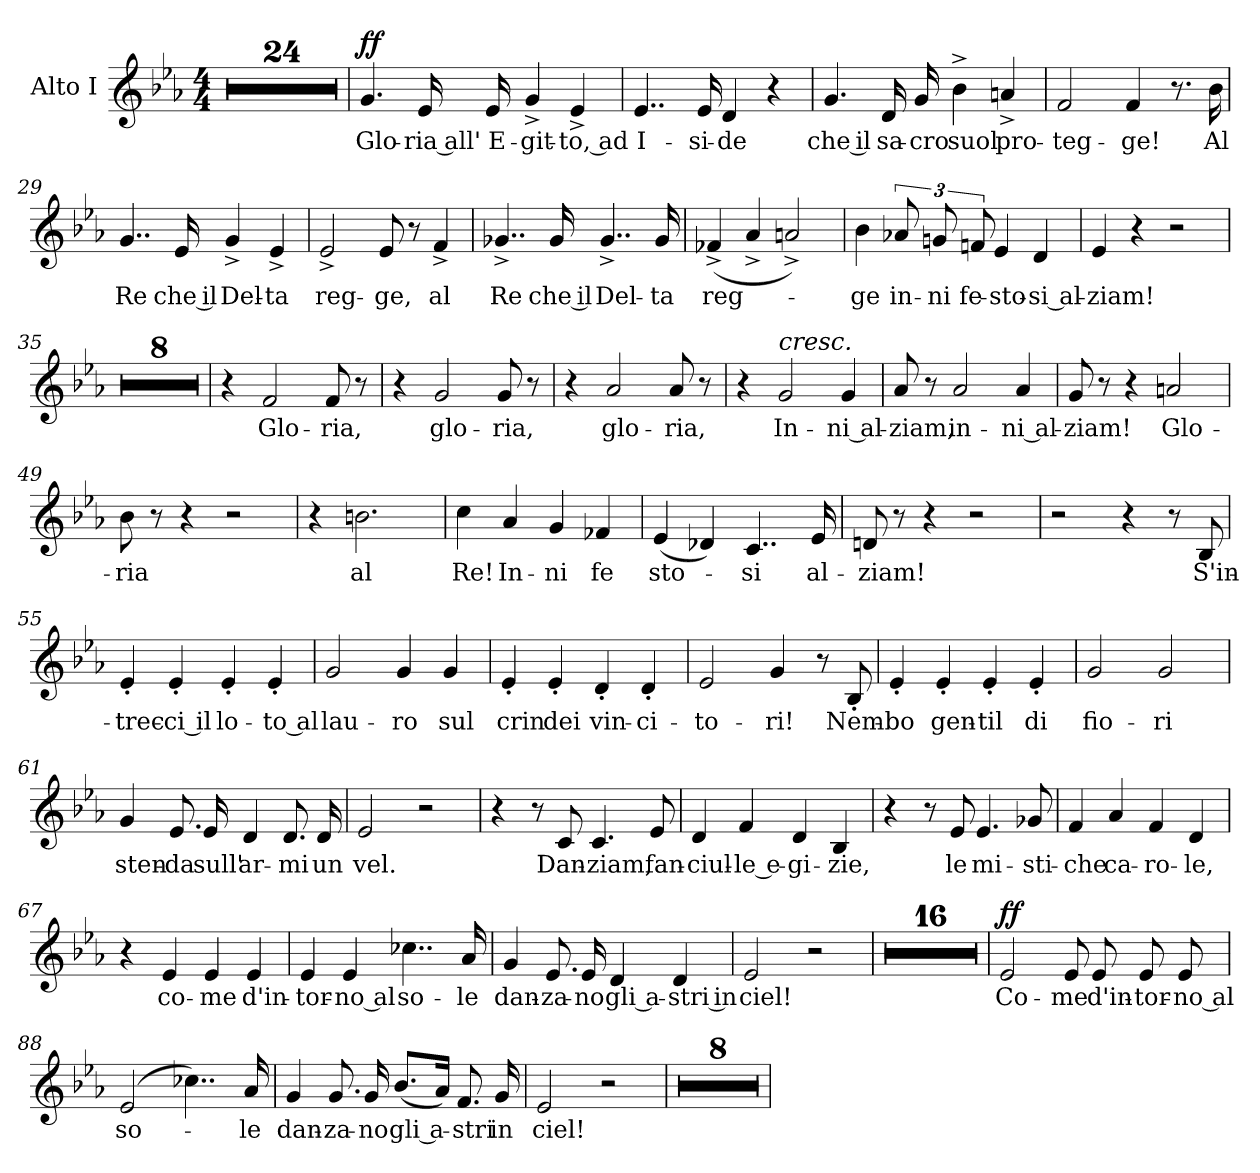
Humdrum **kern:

**kern	**text	**dynam
*part1	*part1	*part1
*staff1	*staff1	*staff1
*I"Alto I	*	*
*I'A.I	*	*
*clefG2	*	*
*k[b-e-a-]	*	*
*M4/4	*	*
=1	=1	=1
1r	.	.
=2	=2	=2
1r	.	.
=3	=3	=3
1r	.	.
=4	=4	=4
1r	.	.
=5	=5	=5
1r	.	.
!!LO:LB:g=z
=6	=6	=6
1r	.	.
=7	=7	=7
1r	.	.
=8	=8	=8
1r	.	.
=9	=9	=9
1r	.	.
=10	=10	=10
1r	.	.
!!LO:LB:g=z
=11	=11	=11
1r	.	.
=12	=12	=12
1r	.	.
=13	=13	=13
1r	.	.
=14	=14	=14
1r	.	.
=15	=15	=15
1r	.	.
=16	=16	=16
1r	.	.
!!LO:LB:g=z
=17	=17	=17
1r	.	.
=18	=18	=18
1r	.	.
=19	=19	=19
1r	.	.
=20	=20	=20
1r	.	.
=21	=21	=21
1r	.	.
!!LO:PB:g=z
=22	=22	=22
1r	.	.
=23	=23	=23
1r	.	.
=24	=24	=24
1r	.	.
=25	=25	=25
!	!LO:LY:b	!LO:DY:a
4.g/	Glo-	ff
!	!LO:LY:b	!
16e-/	ria all'	.
!	!LO:LY:b	!
16e-/	E-	.
!	!LO:LY:b	!
4g^/	-git-	.
!	!LO:LY:b	!
4e-^/	to, ad	.
=26	=26	=26
!	!LO:LY:b	!
4..e-/	I-	.
!	!LO:LY:b	!
16e-/	-si-	.
!	!LO:LY:b	!
4d/	-de	.
4r	.	.
!!LO:LB:g=z
=27	=27	=27
!	!LO:LY:b	!
4.g/	che il	.
!	!LO:LY:b	!
16d/	sa-	.
!	!LO:LY:b	!
16g/	-cro	.
!	!LO:LY:b	!
4b-^\	suol	.
!	!LO:LY:b	!
4an^/	pro-	.
=28	=28	=28
!	!LO:LY:b	!
2f/	-teg-	.
!	!LO:LY:b	!
4f/	-ge!	.
8.r	.	.
!	!LO:LY:b	!
16b-\	Al	.
=29	=29	=29
!	!LO:LY:b	!
4..g/	Re	.
!	!LO:LY:b	!
16e-/	che il	.
!	!LO:LY:b	!
4g^/	Del-	.
!	!LO:LY:b	!
4e-^/	-ta	.
=30	=30	=30
!	!LO:LY:b	!
2e-^/	reg-	.
!	!LO:LY:b	!
8e-/	-ge,	.
8r	.	.
!	!LO:LY:b	!
4f^/	al	.
=31	=31	=31
!	!LO:LY:b	!
4..g-X^/	Re	.
!	!LO:LY:b	!
16g-/	che il	.
!	!LO:LY:b	!
4..g-^/	Del-	.
!	!LO:LY:b	!
16g-/	-ta	.
!!LO:PB:g=z
=32	=32	=32
!	!LO:LY:b	!
(<4f-X^/	reg-	.
4a-^/	.	.
2an^/)	.	.
=33	=33	=33
!	!LO:LY:b	!
4b-\	-ge	.
!	!LO:LY:b	!
12a-X/	in-	.
!	!LO:LY:b	!
12gn/	-ni	.
!	!LO:LY:b	!
12fn/	fe-	.
!	!LO:LY:b	!
4e-/	-sto-	.
!	!LO:LY:b	!
4d/	si al-	.
=34	=34	=34
!	!LO:LY:b	!
4e-/	-ziam!	.
4r	.	.
2r	.	.
=35	=35	=35
1r	.	.
=36	=36	=36
1r	.	.
!!LO:LB:g=z
=37	=37	=37
1r	.	.
=38	=38	=38
1r	.	.
=39	=39	=39
1r	.	.
=40	=40	=40
1r	.	.
=41	=41	=41
1r	.	.
!!LO:PB:g=z
=42	=42	=42
1r	.	.
=43	=43	=43
4r	.	.
!	!LO:LY:b	!
2f/	Glo-	.
!	!LO:LY:b	!
8f/	-ria,	.
8r	.	.
=44	=44	=44
4r	.	.
!	!LO:LY:b	!
2g/	glo-	.
!	!LO:LY:b	!
8g/	-ria,	.
8r	.	.
=45	=45	=45
4r	.	.
!	!LO:LY:b	!
2a-/	glo-	.
!	!LO:LY:b	!
8a-/	-ria,	.
8r	.	.
=46	=46	=46
4r	.	.
!LO:TX:a:i:t=cresc.	!	!
!	!LO:LY:b	!
2g/	In-	.
!	!LO:LY:b	!
4g/	ni al-	.
!!LO:LB:g=z
=47	=47	=47
!	!LO:LY:b	!
8a-/	-ziam,	.
8r	.	.
!	!LO:LY:b	!
2a-/	in-	.
!	!LO:LY:b	!
4a-/	ni al-	.
=48	=48	=48
!	!LO:LY:b	!
8g/	-ziam!	.
8r	.	.
4r	.	.
!	!LO:LY:b	!
2an/	Glo-	.
=49	=49	=49
!	!LO:LY:b	!
8b-\	-ria	.
8r	.	.
4r	.	.
2r	.	.
=50	=50	=50
4r	.	.
!	!LO:LY:b	!
2.bn\	al	.
!!LO:PB:g=z
=51	=51	=51
!	!LO:LY:b	!
4cc\	Re!	.
!	!LO:LY:b	!
4a-/	In-	.
!	!LO:LY:b	!
4g/	-ni	.
!	!LO:LY:b	!
4f-X/	fe	.
=52	=52	=52
!	!LO:LY:b	!
(<4e-/	sto-	.
4d-X/)	.	.
!	!LO:LY:b	!
4..c/	-si	.
!	!LO:LY:b	!
16e-/	al-	.
=53	=53	=53
!	!LO:LY:b	!
8dn/	-ziam!	.
8r	.	.
4r	.	.
2r	.	.
=54	=54	=54
2r	.	.
4r	.	.
8r	.	.
!	!LO:LY:b	!
8B-/	S'in-	.
!!LO:LB:g=z
=55	=55	=55
!	!LO:LY:b	!
4e-'/	-trec-	.
!	!LO:LY:b	!
4e-'/	ci il	.
!	!LO:LY:b	!
4e-'/	lo-	.
!	!LO:LY:b	!
4e-'/	to al	.
=56	=56	=56
!	!LO:LY:b	!
2g/	lau-	.
!	!LO:LY:b	!
4g/	-ro	.
!	!LO:LY:b	!
4g/	sul	.
=57	=57	=57
!	!LO:LY:b	!
4e-'/	crin	.
!	!LO:LY:b	!
4e-'/	dei	.
!	!LO:LY:b	!
4d'/	vin-	.
!	!LO:LY:b	!
4d'/	-ci-	.
=58	=58	=58
!	!LO:LY:b	!
2e-/	-to-	.
!	!LO:LY:b	!
4g/	-ri!	.
8r	.	.
!	!LO:LY:b	!
8B-'/	Nem-	.
!!LO:LB:g=z
=59	=59	=59
!	!LO:LY:b	!
4e-'/	-bo	.
!	!LO:LY:b	!
4e-'/	gen-	.
!	!LO:LY:b	!
4e-'/	-til	.
!	!LO:LY:b	!
4e-'/	di	.
=60	=60	=60
!	!LO:LY:b	!
2g/	fio-	.
!	!LO:LY:b	!
2g/	-ri	.
=61	=61	=61
!	!LO:LY:b	!
4g/	sten-	.
!	!LO:LY:b	!
8.e-/	-da	.
!	!LO:LY:b	!
16e-/	sull'	.
!	!LO:LY:b	!
4d/	ar-	.
!	!LO:LY:b	!
8.d/	-mi	.
!	!LO:LY:b	!
16d/	un	.
=62	=62	=62
!	!LO:LY:b	!
2e-/	vel.	.
2r	.	.
!!LO:PB:g=z
=63	=63	=63
4r	.	.
8r	.	.
!	!LO:LY:b	!
8c/	Dan-	.
!	!LO:LY:b	!
4.c/	-ziam,	.
!	!LO:LY:b	!
8e-/	fan-	.
=64	=64	=64
!	!LO:LY:b	!
4d/	-ciul-	.
!	!LO:LY:b	!
4f/	le e-	.
!	!LO:LY:b	!
4d/	-gi-	.
!	!LO:LY:b	!
4B-/	-zie,	.
=65	=65	=65
4r	.	.
8r	.	.
!	!LO:LY:b	!
8e-/	le	.
!	!LO:LY:b	!
4.e-/	mi-	.
!	!LO:LY:b	!
8g-X/	-sti-	.
=66	=66	=66
!	!LO:LY:b	!
4f/	-che	.
!	!LO:LY:b	!
4a-/	ca-	.
!	!LO:LY:b	!
4f/	-ro-	.
!	!LO:LY:b	!
4d/	-le,	.
!!LO:LB:g=z
=67	=67	=67
4r	.	.
!	!LO:LY:b	!
4e-/	co-	.
!	!LO:LY:b	!
4e-/	-me	.
!	!LO:LY:b	!
4e-/	d'in-	.
=68	=68	=68
!	!LO:LY:b	!
4e-/	-tor-	.
!	!LO:LY:b	!
4e-/	no al	.
!	!LO:LY:b	!
4..cc-X\	so-	.
!	!LO:LY:b	!
16a-/	-le	.
=69	=69	=69
!	!LO:LY:b	!
4g/	dan-	.
!	!LO:LY:b	!
8.e-/	-za-	.
!	!LO:LY:b	!
16e-/	-no	.
!	!LO:LY:b	!
4d/	gli a-	.
!	!LO:LY:b	!
4d/	stri in	.
=70	=70	=70
!	!LO:LY:b	!
2e-/	ciel!	.
2r	.	.
!!LO:LB:g=z
=71	=71	=71
1r	.	.
=72	=72	=72
1r	.	.
=73	=73	=73
1r	.	.
=74	=74	=74
1r	.	.
=75	=75	=75
1r	.	.
=76	=76	=76
1r	.	.
!!LO:PB:g=z
=77	=77	=77
1r	.	.
=78	=78	=78
1r	.	.
=79	=79	=79
1r	.	.
=80	=80	=80
1r	.	.
=81	=81	=81
1r	.	.
!!LO:LB:g=z
=82	=82	=82
1r	.	.
=83	=83	=83
1r	.	.
=84	=84	=84
1r	.	.
!!LO:PB:g=z
=85	=85	=85
1r	.	.
=86	=86	=86
1r	.	.
!!LO:LB:g=z
=87	=87	=87
!	!LO:LY:b	!LO:DY:a
2e-/	Co-	ff
!	!LO:LY:b	!
8e-/	-me	.
!	!LO:LY:b	!
8e-/	d'in-	.
!	!LO:LY:b	!
8e-/	-tor-	.
!	!LO:LY:b	!
8e-/	no al	.
=88	=88	=88
!	!LO:LY:b	!
(>2e-/	so-	.
4..cc-X\)	.	.
!	!LO:LY:b	!
16a-/	-le	.
=89	=89	=89
!	!LO:LY:b	!
4g/	dan-	.
!	!LO:LY:b	!
8.g/	-za-	.
!	!LO:LY:b	!
16g/	-no	.
!	!LO:LY:b	!
(<8.b-/L	gli a-	.
16a-/Jk)	.	.
!	!LO:LY:b	!
8.f/	-stri	.
!	!LO:LY:b	!
16g/	in	.
=90	=90	=90
!	!LO:LY:b	!
2e-/	ciel!	.
2r	.	.
!!LO:LB:g=z
=91	=91	=91
1r	.	.
=92	=92	=92
1r	.	.
=93	=93	=93
1r	.	.
=94	=94	=94
1r	.	.
=95	=95	=95
1r	.	.
!!LO:PB:g=z
=96	=96	=96
1r	.	.
=97	=97	=97
1r	.	.
=98	=98	=98
1r	.	.
=	=	=
*-	*-	*-
